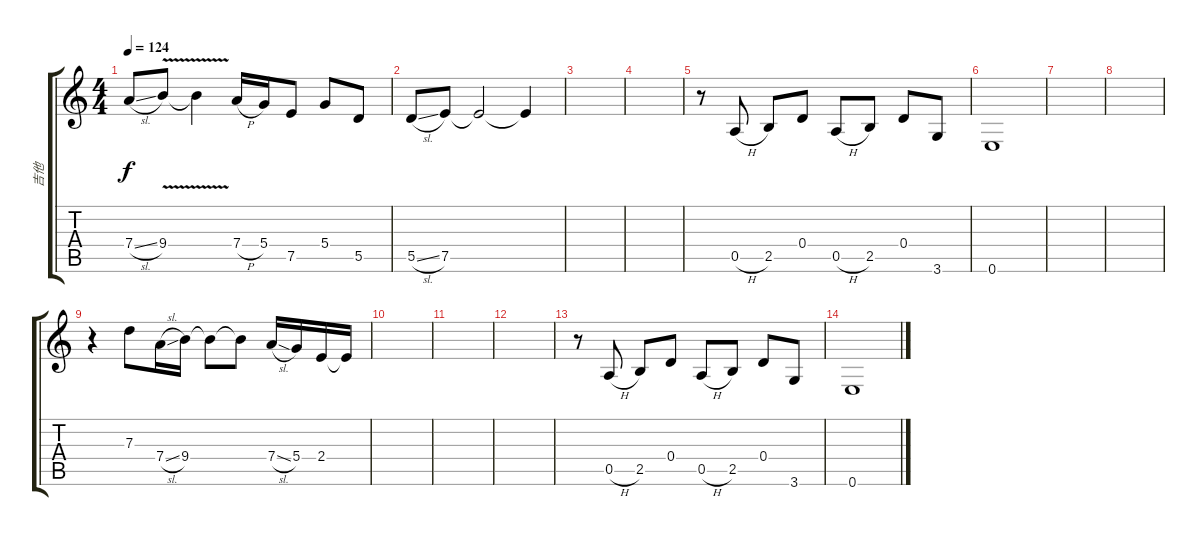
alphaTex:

\track ("吉他" "吉他") {instrument acousticguitarnylon}
\staff {score tabs}
\tuning (E4 B3 G3 D3 A2 E2) {hide}
\ts (4 4)
\tempo 124
\clef g2
\ks c
7.4{sl}.8{dy f} 9.4{v}.8 9.4{t}.4 7.4{h}.16 5.4.16 7.5.8 5.4.8 5.5.8 |
5.5{sl}.8 7.5.8 7.5{t}.2 7.5{t}.4 |
|
|
r.8 0.5{h}.8 2.5.8 0.4.8 0.5{h}.8 2.5.8 0.4.8 3.6.8 |
0.6.1 |
|
|
r.4 7.3.8 7.4{sl}.16 9.4.16 9.4{t}.8 9.4{t}.8 7.4{sl}.16 5.4.16 2.4.16 2.4{t}.16 |
|
|
|
r.8 0.5{h}.8 2.5.8 0.4.8 0.5{h}.8 2.5.8 0.4.8 3.6.8 |
0.6.1
